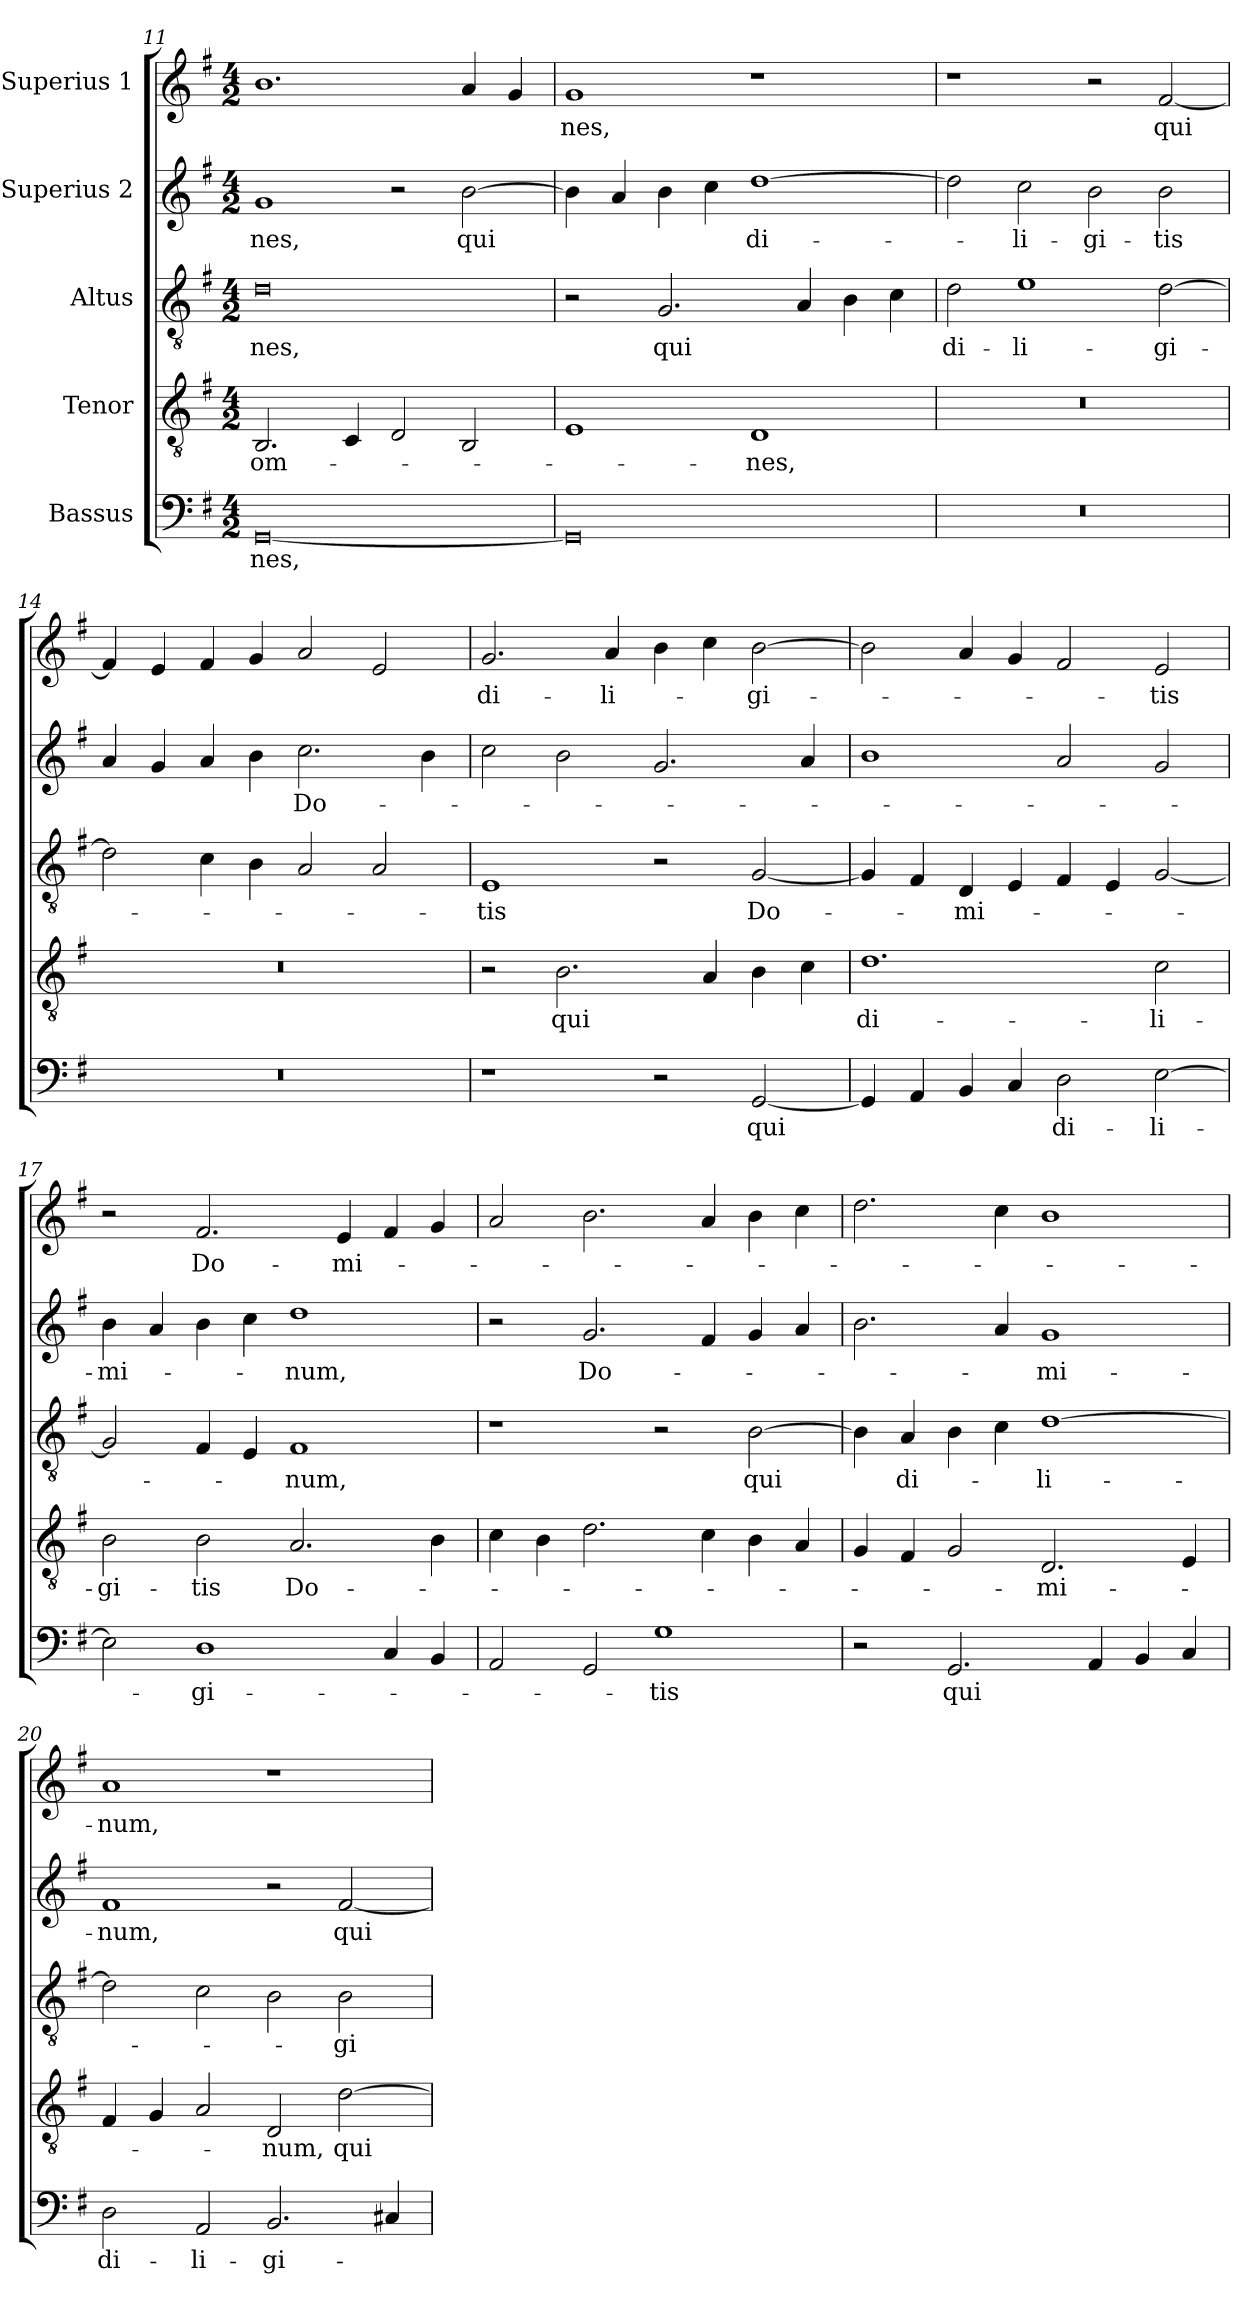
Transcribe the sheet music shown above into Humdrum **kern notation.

**kern	**text	**kern	**text	**kern	**text	**kern	**text	**kern	**text
*part5	*part5	*part4	*part4	*part3	*part3	*part2	*part2	*part1	*part1
*staff5	*staff5	*staff4	*staff4	*staff3	*staff3	*staff2	*staff2	*staff1	*staff1
*I"Bassus	*	*I"Tenor	*	*I"Altus	*	*I"Superius 2	*	*I"Superius 1	*
*clefF4	*	*clefGv2	*	*clefGv2	*	*clefG2	*	*clefG2	*
*k[f#]	*	*k[f#]	*	*k[f#]	*	*k[f#]	*	*k[f#]	*
*M4/2	*	*M4/2	*	*M4/2	*	*M4/2	*	*M4/2	*
=11	=11	=11	=11	=11	=11	=11	=11	=11	=11
[0GG/	-nes,	2.BB/	om-	0d\	-nes,	1g/	-nes,	1.b\	.
.	.	4C/	.	.	.	.	.	.	.
.	.	2D/	.	.	.	2r	.	.	.
.	.	2BB/	.	.	.	[2b\	qui	4a/	.
.	.	.	.	.	.	.	.	4g/	.
=12	=12	=12	=12	=12	=12	=12	=12	=12	=12
0GG/]	.	1E/	.	2r	.	4b\]	.	1g/	-nes,
.	.	.	.	.	.	4a/	.	.	.
.	.	.	.	2.G/	qui	4b\	.	.	.
.	.	.	.	.	.	4cc\	.	.	.
.	.	1D/	-nes,	.	.	[1dd\	di-	1r	.
.	.	.	.	4A/	.	.	.	.	.
.	.	.	.	4B\	.	.	.	.	.
.	.	.	.	4c\	.	.	.	.	.
=13	=13	=13	=13	=13	=13	=13	=13	=13	=13
0r	.	0r	.	2d\	di-	2dd\]	.	1r	.
.	.	.	.	1e\	-li-	2cc\	-li-	.	.
.	.	.	.	.	.	2b\	-gi-	2r	.
.	.	.	.	[2d\	-gi-	2b\	-tis	[2f#/	qui
=14	=14	=14	=14	=14	=14	=14	=14	=14	=14
0r	.	0r	.	2d\]	.	4a/	.	4f#/]	.
.	.	.	.	.	.	4g/	.	4e/	.
.	.	.	.	4c\	.	4a/	.	4f#/	.
.	.	.	.	4B\	.	4b\	.	4g/	.
.	.	.	.	2A/	.	2.cc\	Do-	2a/	.
.	.	.	.	2A/	.	.	.	2e/	.
.	.	.	.	.	.	4b\	.	.	.
=15	=15	=15	=15	=15	=15	=15	=15	=15	=15
1r	.	2r	.	1E/	-tis	2cc\	.	2.g/	di-
.	.	2.B\	qui	.	.	2b\	.	.	.
.	.	.	.	.	.	.	.	4a/	-li-
2r	.	.	.	2r	.	2.g/	.	4b\	.
.	.	4A/	.	.	.	.	.	4cc\	.
[2GG/	qui	4B\	.	[2G/	Do-	.	.	[2b\	-gi-
.	.	4c\	.	.	.	4a/	.	.	.
=16	=16	=16	=16	=16	=16	=16	=16	=16	=16
4GG/]	.	1.d\	di-	4G/]	.	1b\	.	2b\]	.
4AA/	.	.	.	4F#/	.	.	.	.	.
4BB/	.	.	.	4D/	-mi-	.	.	4a/	.
4C/	.	.	.	4E/	.	.	.	4g/	.
2D\	di-	.	.	4F#/	.	2a/	.	2f#/	.
.	.	.	.	4E/	.	.	.	.	.
[2E\	-li-	2c\	-li-	[2G/	.	2g/	.	2e/	-tis
=17	=17	=17	=17	=17	=17	=17	=17	=17	=17
2E\]	.	2B\	-gi-	2G/]	.	4b\	-mi-	2r	.
.	.	.	.	.	.	4a/	.	.	.
1D\	-gi-	2B\	-tis	4F#/	.	4b\	.	2.f#/	Do-
.	.	.	.	4E/	.	4cc\	.	.	.
.	.	2.A/	Do-	1F#/	-num,	1dd\	-num,	.	.
.	.	.	.	.	.	.	.	4e/	-mi-
4C/	.	.	.	.	.	.	.	4f#/	.
4BB/	.	4B\	.	.	.	.	.	4g/	.
=18	=18	=18	=18	=18	=18	=18	=18	=18	=18
2AA/	.	4c\	.	1r	.	2r	.	2a/	.
.	.	4B\	.	.	.	.	.	.	.
2GG/	.	2.d\	.	.	.	2.g/	Do-	2.b\	.
1G\	-tis	.	.	2r	.	.	.	.	.
.	.	4c\	.	.	.	4f#/	.	4a/	.
.	.	4B\	.	[2B\	qui	4g/	.	4b\	.
.	.	4A/	.	.	.	4a/	.	4cc\	.
=19	=19	=19	=19	=19	=19	=19	=19	=19	=19
2r	.	4G/	.	4B\]	.	2.b\	.	2.dd\	.
.	.	4F#/	.	4A/	di-	.	.	.	.
2.GG/	qui	2G/	.	4B\	.	.	.	.	.
.	.	.	.	4c\	.	4a/	.	4cc\	.
.	.	2.D/	-mi-	[1d\	-li-	1g/	-mi-	1b\	.
4AA/	.	.	.	.	.	.	.	.	.
4BB/	.	.	.	.	.	.	.	.	.
4C/	.	4E/	.	.	.	.	.	.	.
=20	=20	=20	=20	=20	=20	=20	=20	=20	=20
2D\	di-	4F#/	.	2d\]	.	1f#/	-num,	1a/	-num,
.	.	4G/	.	.	.	.	.	.	.
2AA/	-li-	2A/	.	2c\	.	.	.	.	.
2.BB/	-gi-	2D/	-num,	2B\	.	2r	.	1r	.
.	.	[2d\	qui	2B\	-gi-	[2f#/	qui	.	.
4C#X/	.	.	.	.	.	.	.	.	.
=	=	=	=	=	=	=	=	=	=
*-	*-	*-	*-	*-	*-	*-	*-	*-	*-
